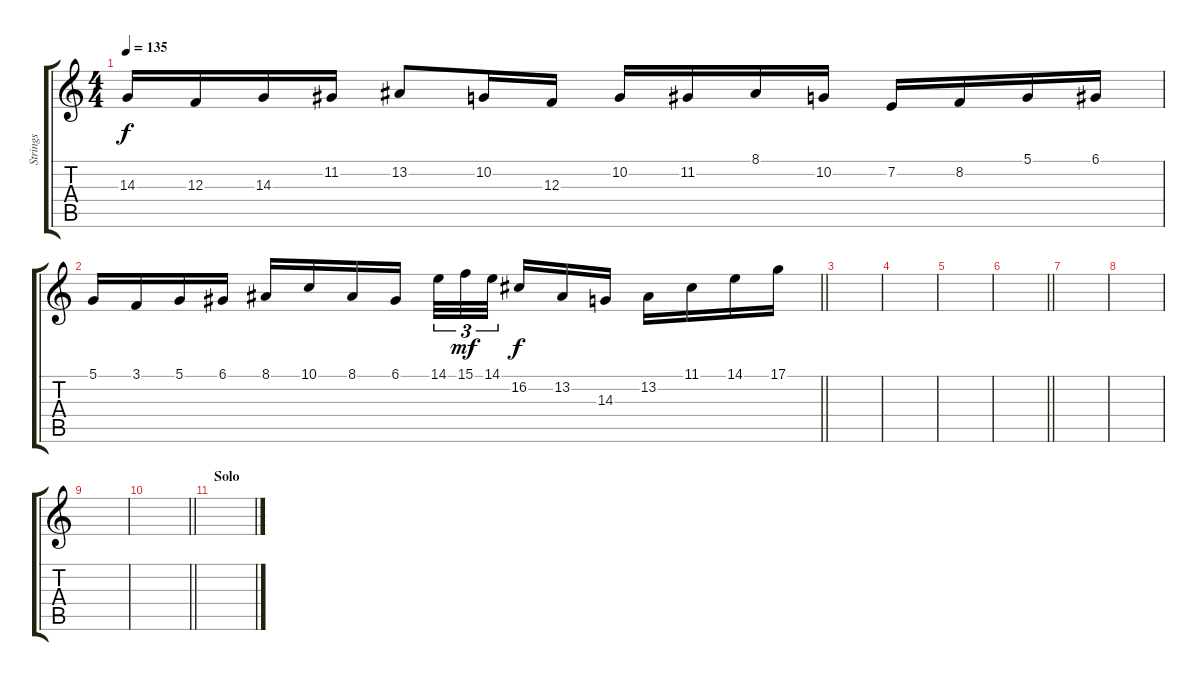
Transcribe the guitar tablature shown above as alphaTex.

\track ("Strings" "Strings") {instrument stringensemble1}
\staff {score tabs}
\tuning (D4 A3 F3 C3 G2 C2) {hide}
\ts (4 4)
\tempo 135
\clef g2
\ks c
14.3.16{dy f} 12.3.16 14.3.16 11.2.16 13.2.8 10.2.16 12.3.16 10.2.16 11.2.16 8.1.16 10.2.16 7.2.16 8.2.16 5.1.16 6.1.16 |
\barLineRight lightlight
5.1.16 3.1.16 5.1.16 6.1.16 8.1.16 10.1.16 8.1.16 6.1.16 14.1.32{tu (3 2)} 15.1.32{tu (3 2) dy mf} 14.1.32{tu (3 2) beam splitsecondary} 16.2.16{dy f} 13.2.16 14.3.16 13.2.16 11.1.16 14.1.16 17.1.16 |
|
|
|
\barLineRight lightlight
|
|
|
|
\barLineRight lightlight
|
\section ("" "Solo")
